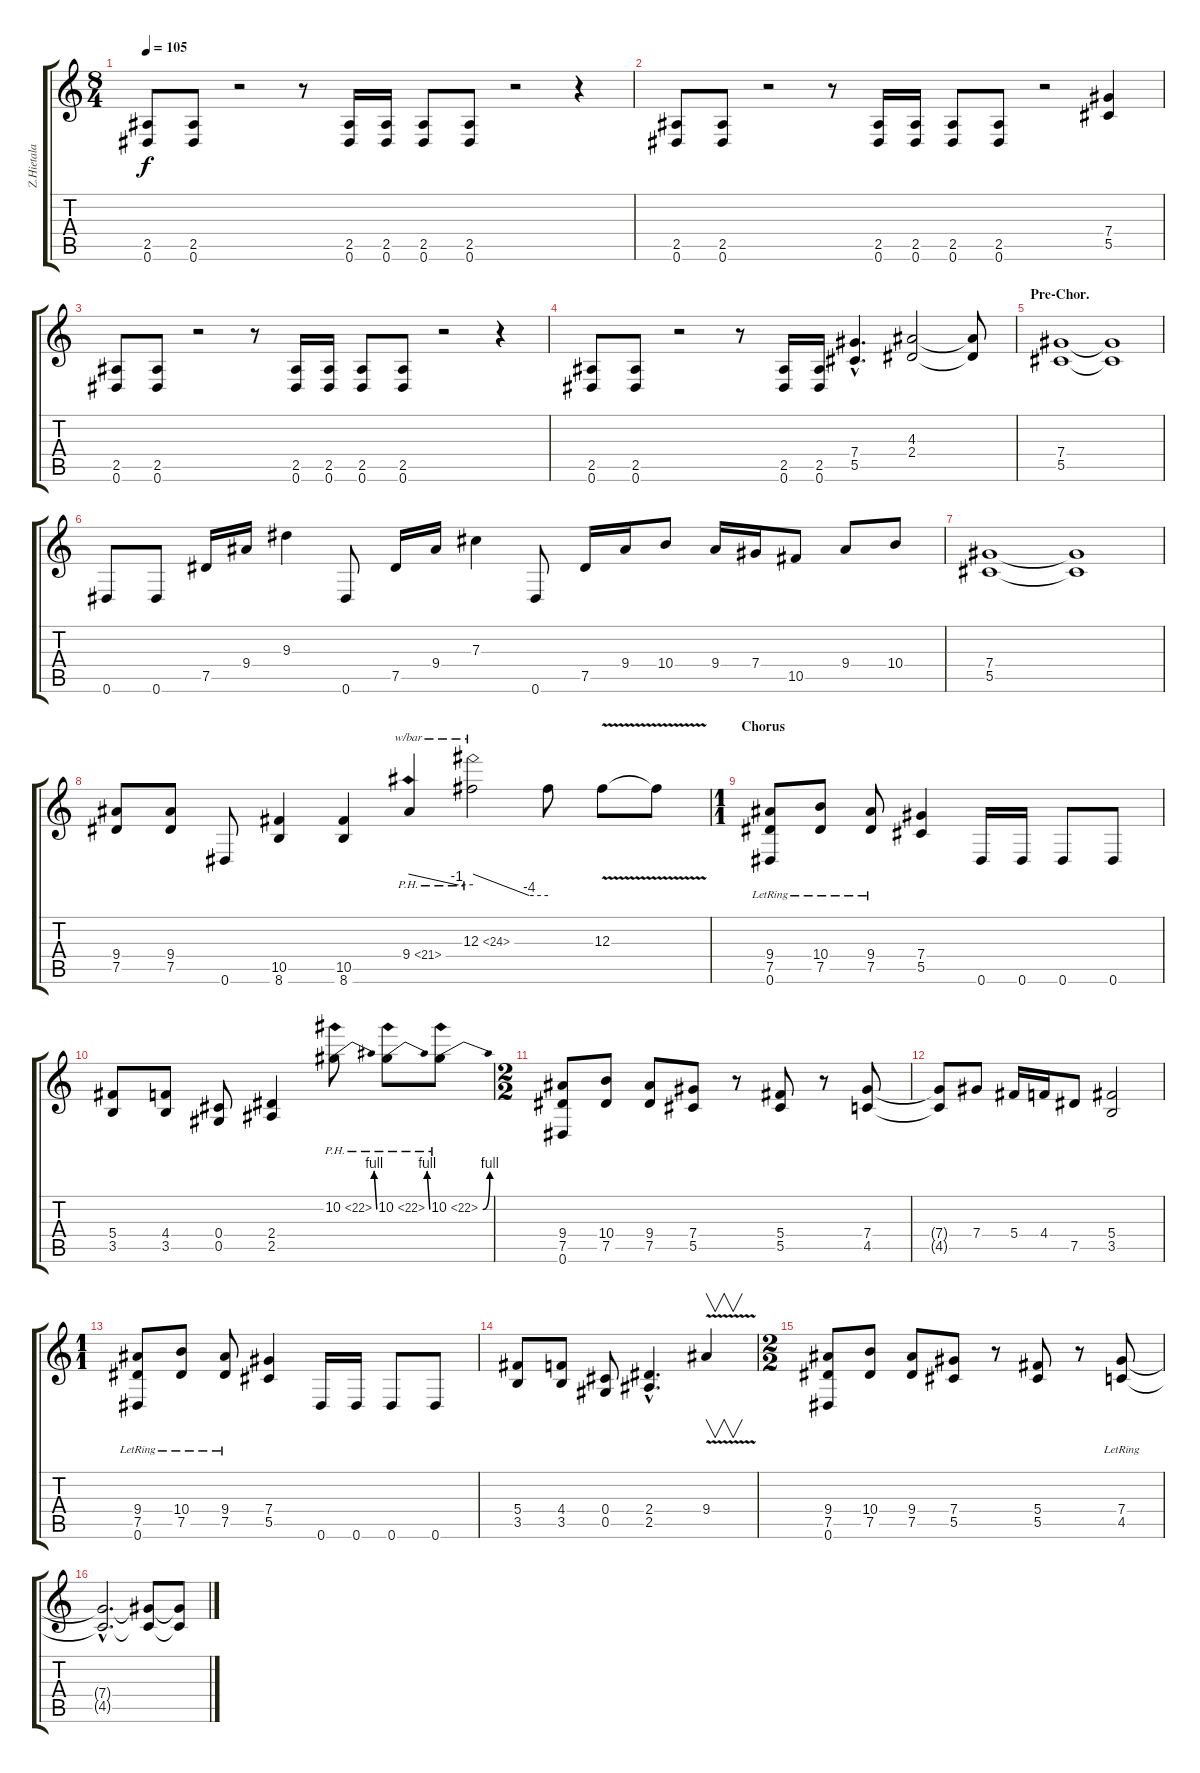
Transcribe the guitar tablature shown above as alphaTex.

\track ("Z.Hietala" "Z.Hietala") {instrument distortionguitar}
\staff {score tabs}
\tuning (Eb4 Bb3 Gb3 Db3 Ab2 Eb2) {hide}
\ts (8 4)
\tempo 105
\clef g2
\ks c
(2.5 0.6).8{dy f} (2.5 0.6).8 r.2 r.8 (2.5 0.6).16 (2.5 0.6).16 (2.5 0.6).8 (2.5 0.6).8 r.2 r.4 |
(2.5 0.6).8 (2.5 0.6).8 r.2 r.8 (2.5 0.6).16 (2.5 0.6).16 (2.5 0.6).8 (2.5 0.6).8 r.2 (7.4 5.5).4 |
(2.5 0.6).8 (2.5 0.6).8 r.2 r.8 (2.5 0.6).16 (2.5 0.6).16 (2.5 0.6).8 (2.5 0.6).8 r.2 r.4 |
(2.5 0.6).8 (2.5 0.6).8 r.2 r.8 (2.5 0.6).16 (2.5 0.6).16 (7.4{hac} 5.5{hac}).4{d} (4.3 2.4).2 (4.3{t} 2.4{t}).8 |
\section ("" "Pre-Chor.")
(7.4 5.5).1 (7.4{t} 5.5{t}).1 |
0.6.8 0.6.8 7.5.16 9.4.16 9.3.4 0.6.8 7.5.16 9.4.16 7.3.4 0.6.8 7.5.16 9.4.16 10.4.8 9.4.16 7.4.16 10.5.8 9.4.8 10.4.8 |
\section ("" "")
(7.4 5.5).1 (7.4{t} 5.5{t}).1 |
(9.4 7.5).8 (9.4 7.5).8 0.6.8 (10.5 8.6).4 (10.5 8.6).4 9.4{ph 12}.4{tbe (custom default 0 0 45 -4 60 -4)} 12.3{ph 12}.2{tbe (custom default 0 0 45 -16 60 -16)} 12.3{t}.8 12.3{v}.8 12.3{t}.8 |
\ts (1 1)
\section ("" "Chorus")
(9.4{lr} 7.5 0.6).8 (10.4{lr} 7.5).8 (9.4{lr} 7.5).8 (7.4 5.5).4 0.6.16 0.6.16 0.6.8 0.6.8 |
(5.4 3.5).8 (4.4 3.5).8 (0.4 0.5).8 (2.4 2.5).4 10.2{be (bend 0 0 60 4) ph 12}.8 10.2{be (bend 0 0 60 4) ph 12}.8 10.2{be (bend 0 0 60 4) ph 12}.8 |
\ts (2 2)
(9.4 7.5 0.6).8 (10.4 7.5).8 (9.4 7.5).8 (7.4 5.5).8 r.8 (5.4 5.5).8 r.8 (7.4 4.5).8 |
(7.4{t} 4.5{t}).8 7.4.8 5.4.16 4.4.16 7.5.8 (5.4 3.5).2 |
\ts (1 1)
(9.4{lr} 7.5 0.6).8 (10.4{lr} 7.5).8 (9.4{lr} 7.5).8 (7.4 5.5).4 0.6.16 0.6.16 0.6.8 0.6.8 |
(5.4 3.5).8 (4.4 3.5).8 (0.4 0.5).8 (2.4{hac} 2.5{hac}).4{d} 9.4{v}.4{v} |
\ts (2 2)
(9.4 7.5 0.6).8 (10.4 7.5).8 (9.4 7.5).8 (7.4 5.5).8 r.8 (5.4 5.5).8 r.8 (7.4 4.5{lr}).8 |
(7.4{hac t} 4.5{hac t}).2{d} (7.4{t} 4.5{t}).8 (7.4{t} 4.5{t}).8
